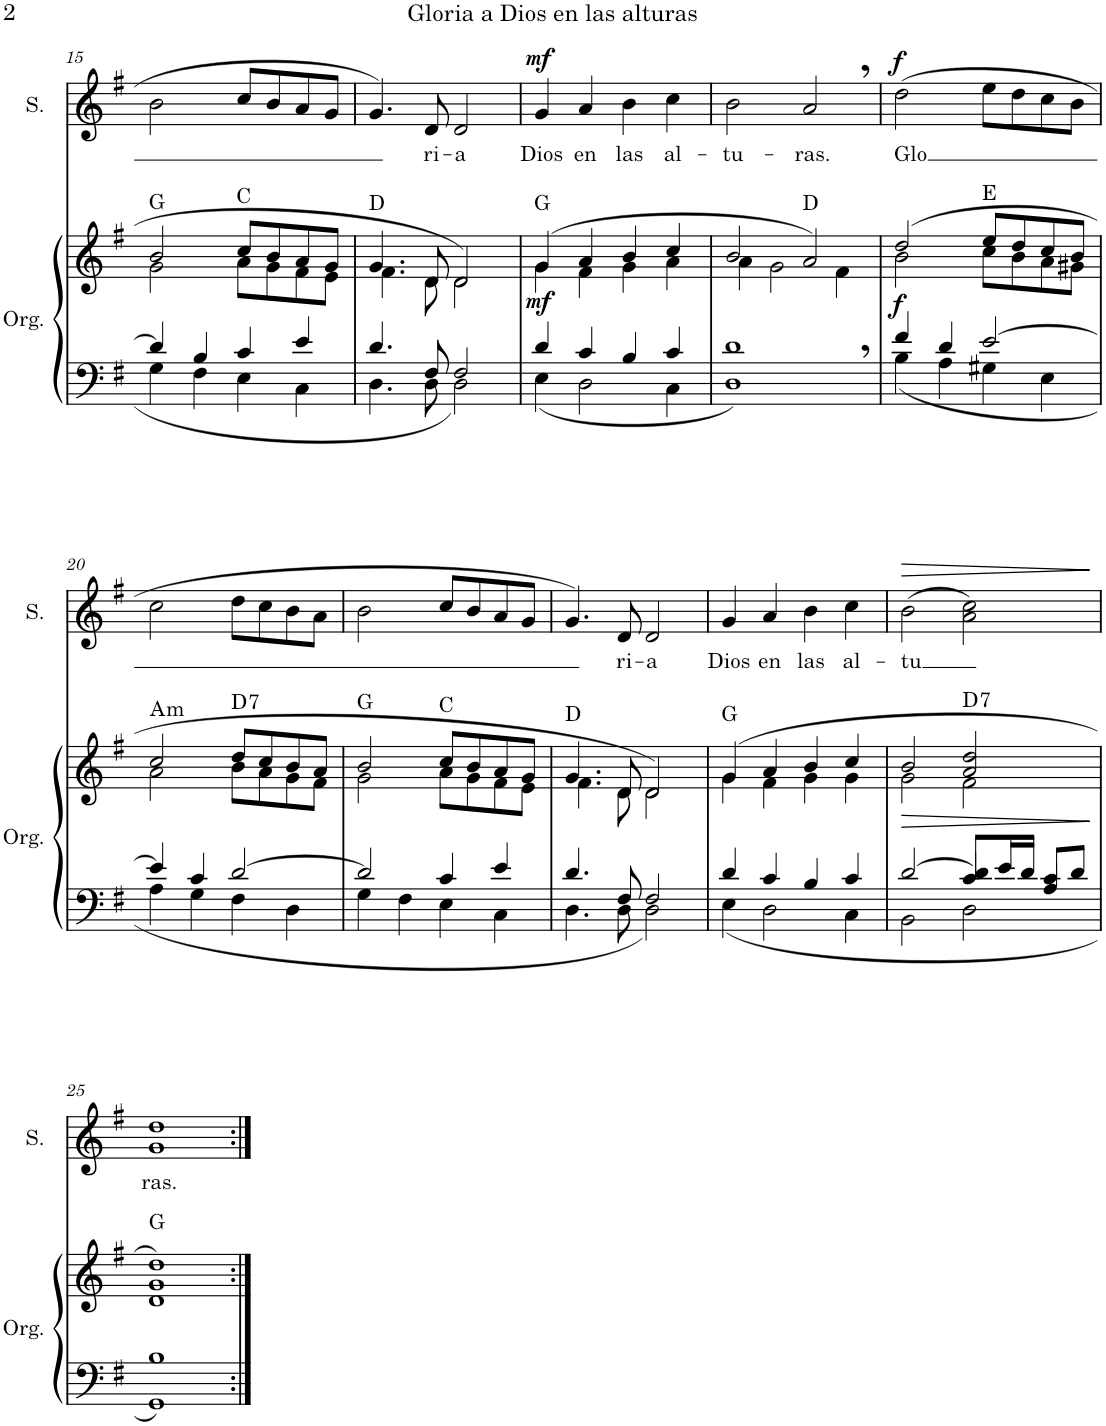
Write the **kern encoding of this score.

**kern	**kern	**dynam	**harte	**kern	**text	**dynam
*part2	*part2	*part2	*part2	*part1	*part1	*part1
*staff3	*staff2	*staff2/3	*	*staff1	*staff1	*staff1
*I"Órgano	*	*	*	*I"Soprano	*	*
*	*	*	*	*I'S.	*	*
!!LO:PB:g=z
*clefF4	*clefG2	*	*	*clefG2	*	*
*k[f#]	*k[f#]	*	*	*k[f#]	*	*
*M4/4	*M4/4	*	*	*M4/4	*	*
=15	=15	=15	=15	=15	=15	=15
*^	*^	*	*	*	*	*
4d/]	4G\	2b/	2g\	.	G:maj	2b\	.	.
4B/	4F#\	.	.	.	.	.	.	.
4c/	4E\	8cc/L	8a\L	.	C:maj	8cc/L	.	.
.	.	8b/	8g\	.	.	8b/	.	.
4e/	4C\	8a/	8f#\	.	.	8a/	.	.
.	.	8g/J	8e\J	.	.	8g/J	.	.
=16	=16	=16	=16	=16	=16	=16	=16	=16
4.d/	4.D\	4.g/	4.f#\	.	D:maj	4.g/	.	.
!	!	!	!	!	!	!	!LO:LY:b	!
8F#/	8D\	8d/	8d\	.	.	8d/	ri-	.
!	!	!	!	!	!	!	!LO:LY:b	!
2F#/	2D\	2d/	2d\	.	.	2d/	-a	.
=17	=17	=17	=17	=17	=17	=17	=17	=17
!	!	!	!	!LO:DY:b	!	!	!LO:LY:b	!LO:DY:a
4d/	4E\	(4g/	4g\	mf	G:maj	4g/	Dios	mf
!	!	!	!	!	!	!	!LO:LY:b	!
4c/	2D\	4a/	4f#\	.	.	4a/	en	.
!	!	!	!	!	!	!	!LO:LY:b	!
4B/	.	4b/	4g\	.	.	4b\	las	.
!	!	!	!	!	!	!	!LO:LY:b	!
4c/	4C\	4cc/	4a\	.	.	4cc\	al-	.
=18	=18	=18	=18	=18	=18	=18	=18	=18
!	!	!	!	!	!	!	!LO:LY:b	!
1d,	1D	2b/	4a\	.	.	2b\	-tu-	.
.	.	.	2g\	.	.	.	.	.
!	!	!	!	!	!	!	!LO:LY:b	!
.	.	2a/)	.	.	D:maj	2a,/	-ras.	.
.	.	.	4f#\	.	.	.	.	.
=19	=19	=19	=19	=19	=19	=19	=19	=19
!	!	!	!	!LO:DY:b	!	!	!LO:LY:b	!LO:DY:a
4f#/	4B\	(2dd/	2b\	f	.	(2dd\	Glo	f
4d/	4A\	.	.	.	.	.	.	.
[2e/	4G#X\	8ee/L	8cc\L	.	E:maj	8ee\L	.	.
.	.	8dd/	8b\	.	.	8dd\	.	.
.	4E\	8cc/	8a\	.	.	8cc\	.	.
.	.	8b/J	8g#X\J	.	.	8b\J	.	.
!!LO:LB:g=z
=20	=20	=20	=20	=20	=20	=20	=20	=20
!	!	!	!	!	!LO:H:kt=m	!	!	!
4e/]	4A\	2cc/	2a\	.	A:min	2cc\	.	.
4c/	4G\	.	.	.	.	.	.	.
!	!	!	!	!	!LO:H:kt=7	!	!	!
[2d/	4F#\	8dd/L	8b\L	.	D:7	8dd\L	.	.
.	.	8cc/	8a\	.	.	8cc\	.	.
.	4D\	8b/	8g\	.	.	8b\	.	.
.	.	8a/J	8f#\J	.	.	8a\J	.	.
=21	=21	=21	=21	=21	=21	=21	=21	=21
2d/]	4G\	2b/	2g\	.	G:maj	2b\	.	.
.	4F#\	.	.	.	.	.	.	.
4c/	4E\	8cc/L	8a\L	.	C:maj	8cc/L	.	.
.	.	8b/	8g\	.	.	8b/	.	.
4e/	4C\	8a/	8f#\	.	.	8a/	.	.
.	.	8g/J	8e\J	.	.	8g/J	.	.
=22	=22	=22	=22	=22	=22	=22	=22	=22
4.d/	4.D\	4.g/	4.f#\	.	D:maj	4.g/)	.	.
!	!	!	!	!	!	!	!LO:LY:b	!
8F#/	8D\	8d/	8d\	.	.	8d/	ri-	.
!	!	!	!	!	!	!	!LO:LY:b	!
2F#/	2D\	2d/)	2d\	.	.	2d/	-a	.
=23	=23	=23	=23	=23	=23	=23	=23	=23
!	!	!	!	!	!	!	!LO:LY:b	!
4d/	4E\	(4g/	4g\	.	G:maj	4g/	Dios	.
!	!	!	!	!	!	!	!LO:LY:b	!
4c/	2D\	4a/	4f#\	.	.	4a/	en	.
!	!	!	!	!	!	!	!LO:LY:b	!
4B/	.	4b/	4g\	.	.	4b\	las	.
!	!	!	!	!	!	!	!LO:LY:b	!
4c/	4C\	4cc/	4g\	.	.	4cc\	al-	.
=24	=24	=24	=24	=24	=24	=24	=24	=24
*	*^	*	*	*	*	*	*	*
!	!	!	!	!	!LO:HP:b	!	!	!LO:LY:b	!LO:HP:b
[2d/	2BB\	2ryy	2b/	2g\	>	.	(2b\	-tu	>
!	!	!	!	!	!	!LO:H:kt=7	!	!	!
8d/L]	2D\	4c/	2a/ 2dd/	2f#\	.	D:7	2a\ 2cc\)	.	.
16e/L	.	.	.	.	.	.	.	.	.
16d/JJ	.	.	.	.	.	.	.	.	.
8c/L	.	4A/	.	.	.	.	.	.	.
8d/J	.	.	.	.	.	.	.	.	.
*v	*v	*v	*	*	*	*	*	*	*
*	*v	*v	*	*	*	*	*
.	.	]	.	.	.	]
!!LO:LB:g=z
=25	=25	=25	=25	=25	=25	=25
*^	*^	*	*	*	*	*
!	!	!	!	!	!	!	!LO:LY:b	!
1B	1GG	1g 1dd)	1d	.	G:maj	1g 1dd	ras.	.
*v	*v	*	*	*	*	*	*	*
*	*v	*v	*	*	*	*	*
=:|!	=:|!	=:|!	=:|!	=:|!	=:|!	=:|!
*-	*-	*-	*-	*-	*-	*-
